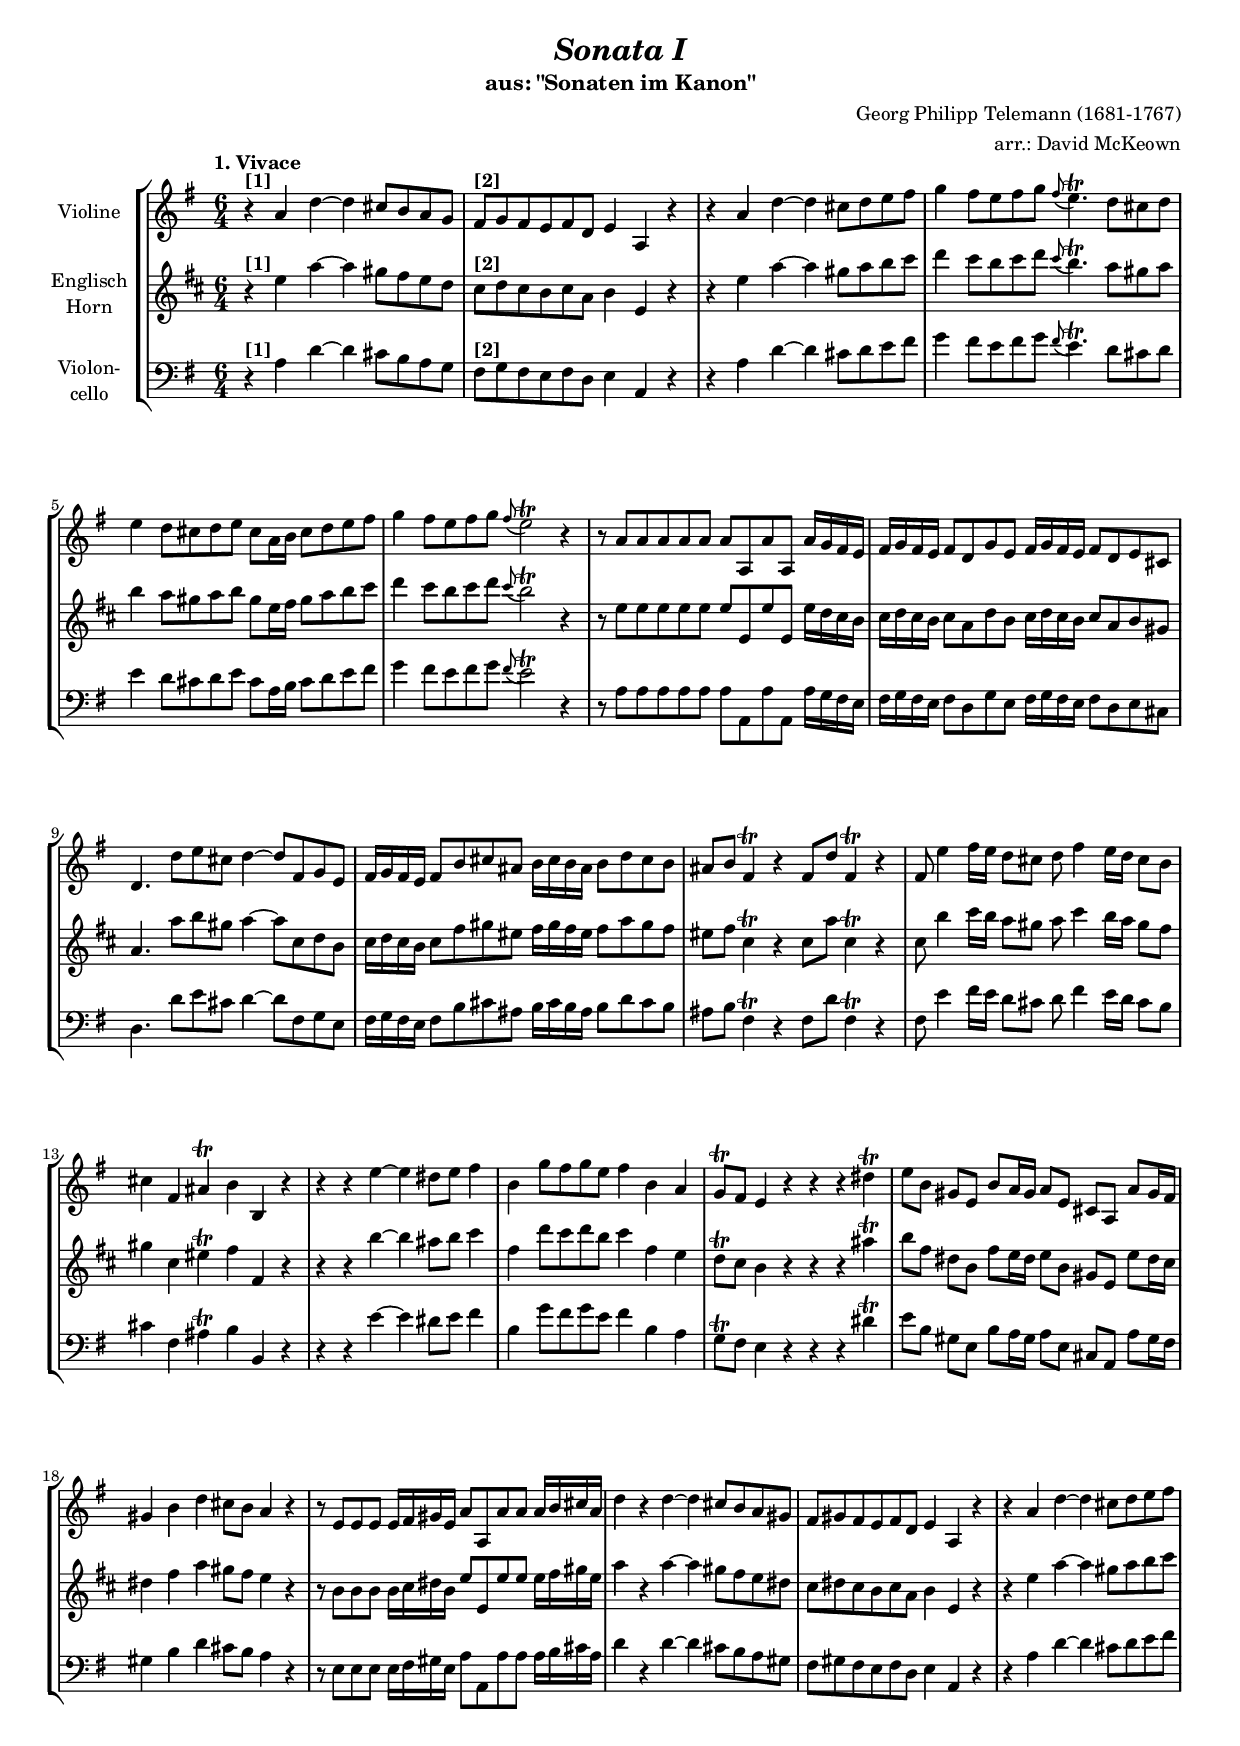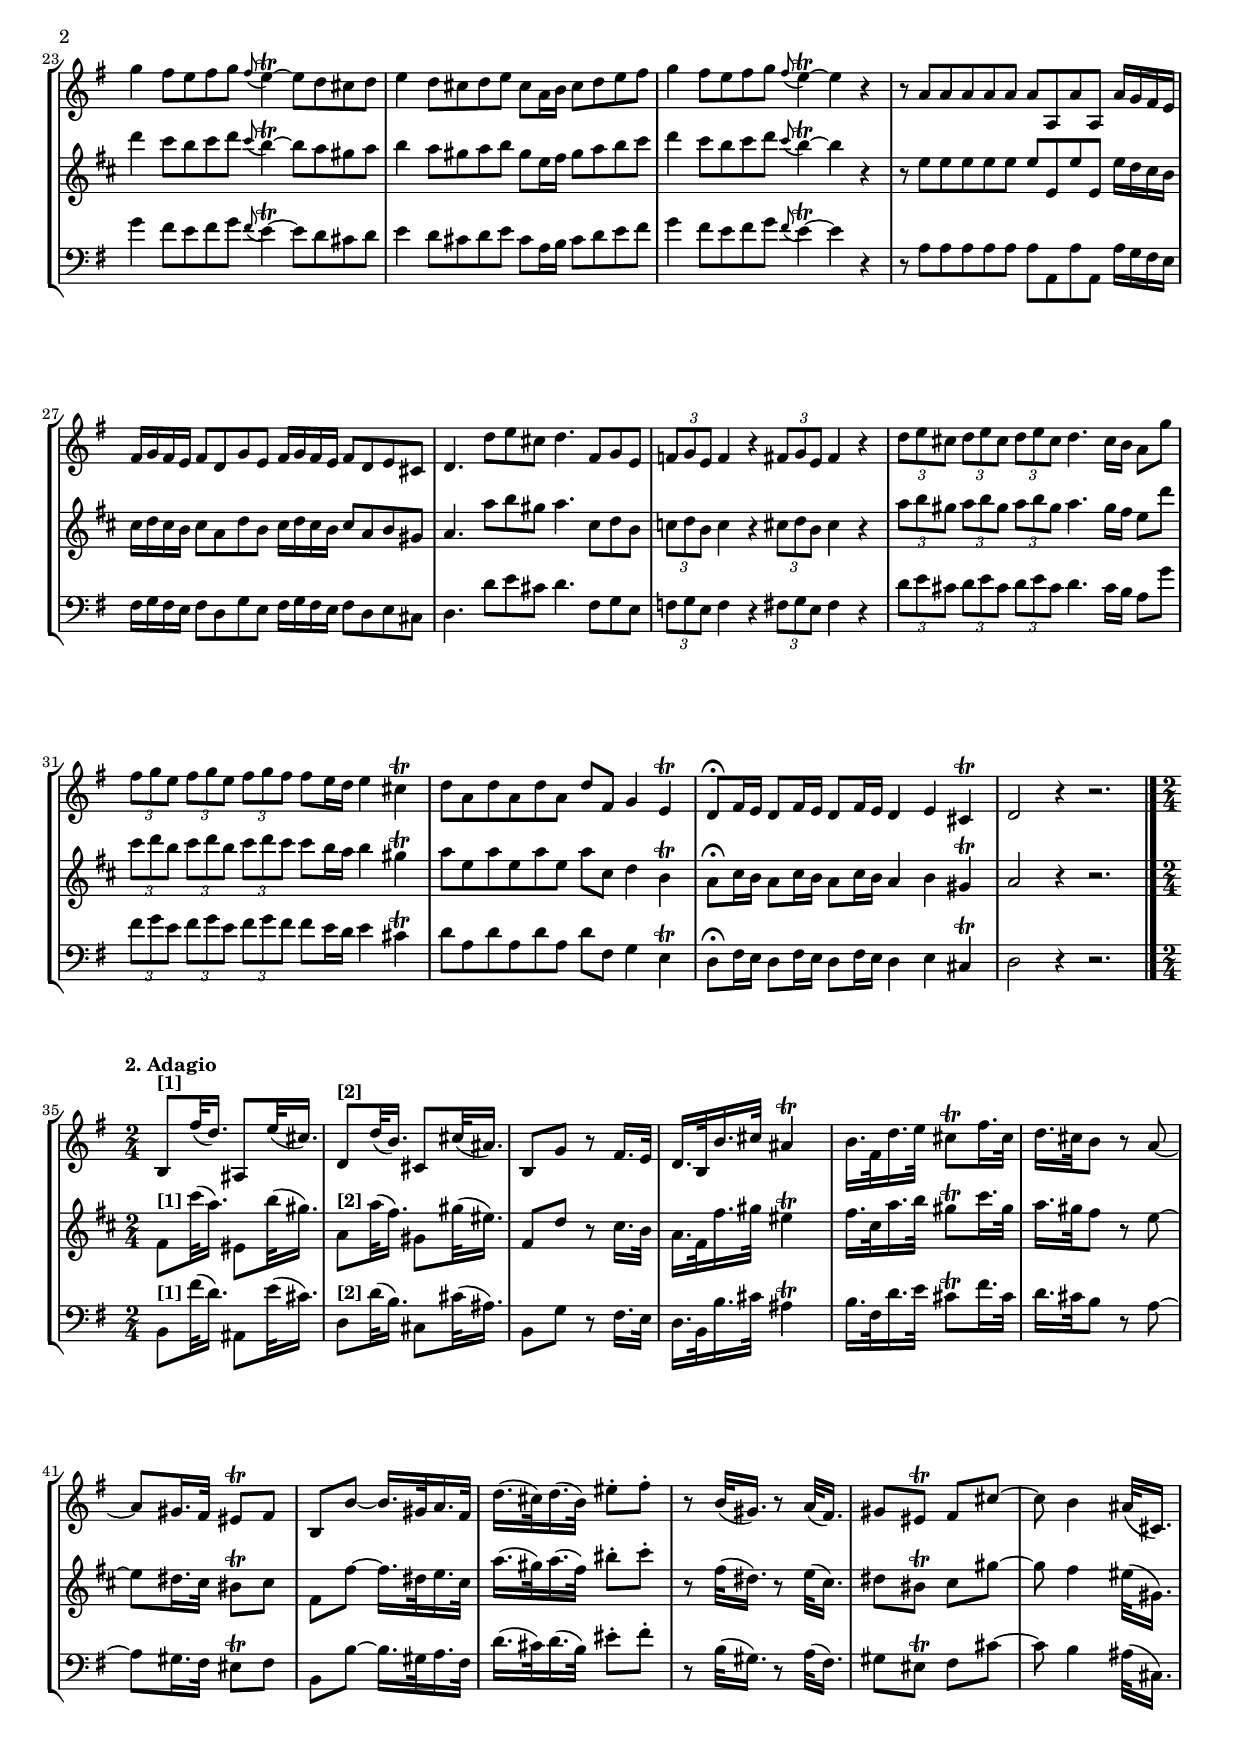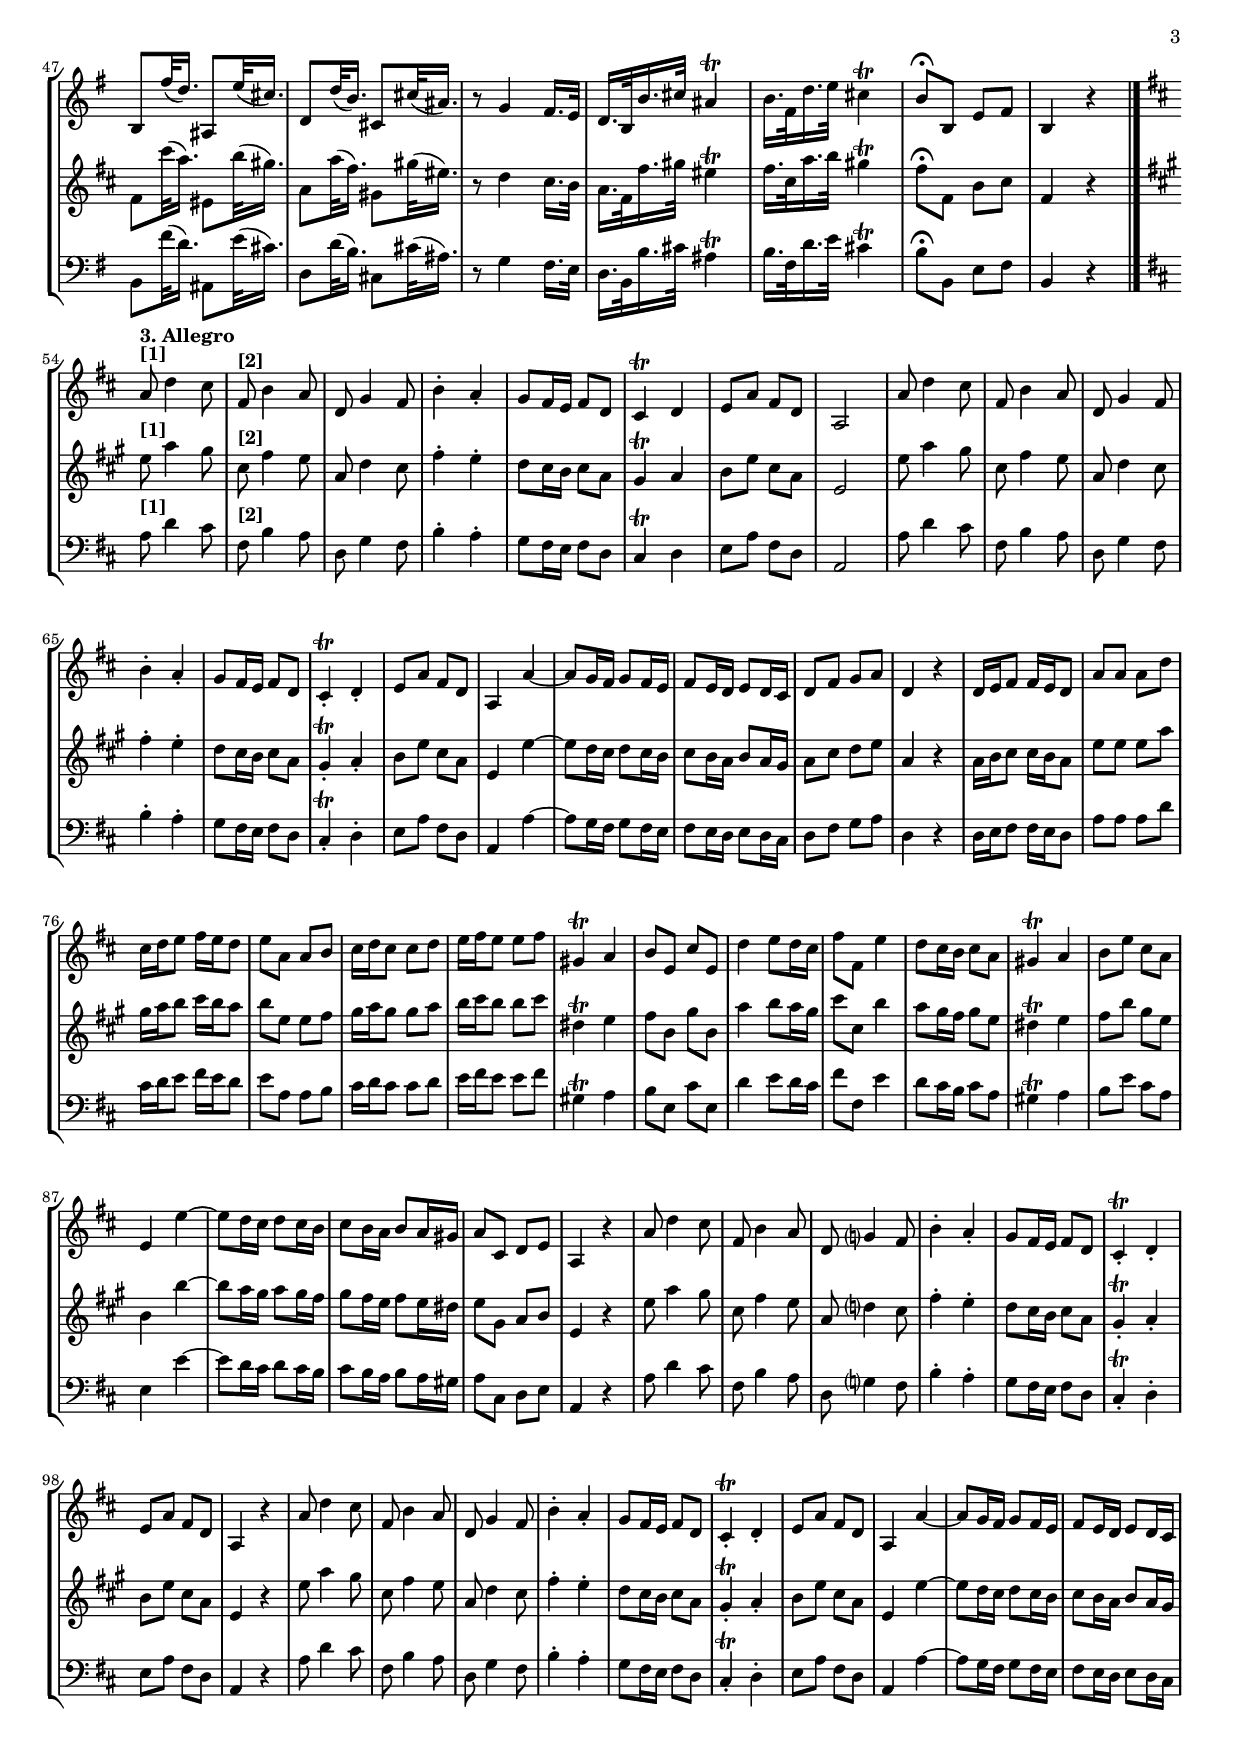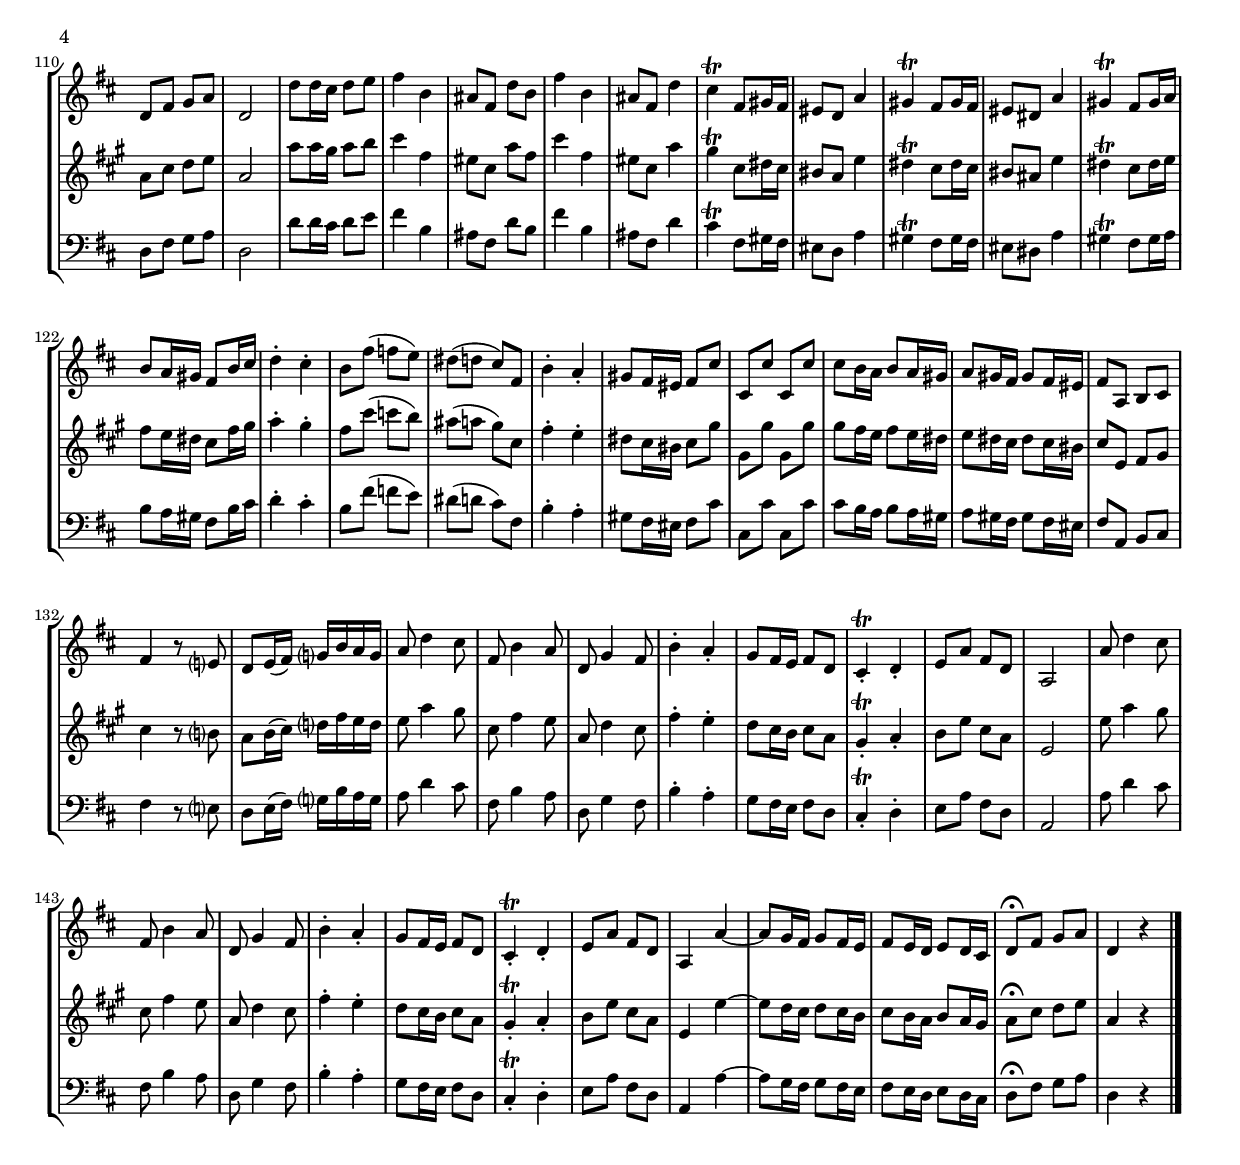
\version "2.14.2"
\include "deutsch.ly"

#(set-global-staff-size 16.7)

\header {
  title     = \markup \bold \italic "Sonata I"
  subtitle  = "aus: \"Sonaten im Kanon\""
  composer  = "Georg Philipp Telemann (1681-1767)"
  arranger  = "arr.: David McKeown"
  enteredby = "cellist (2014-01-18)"
}

voiceconsts = {
 \key c \major
 \numericTimeSignature
 \compressFullBarRests
}

mihi = "clarinet"
milo = "bassoon"

one = \markup \bold "[1]"
two = \markup \bold "[2]"

introa = {        \tempo "1. Vivace"  \time 6/4 }
introb = { \break \tempo "2. Adagio"  \time 2/4 }
introc = { \break \tempo "3. Allegro" \key g \major }

va = \relative c {
  \voiceconsts

  \introa
  r4^\one d g~ g fis8 e d c
  h^\two c h a h g a4 d, r
  r d' g~ g fis8 g a h
  c4 h8 a h c \appoggiatura h a4.\trill g8 fis g

  a4 g8 fis g a fis d16 e fis8 g a h
  c4 h8 a h c \appoggiatura h a2\trill r4
  r8 d, d d d d d d, d' d, d'16 c h a

  h c h a h8 g c a h16 c h a h8 g a fis
  g4. g'8 a fis g4~ g8 h, c a
  h16 c h a h8 e fis dis e16 fis e dis e8 g fis e

  dis e h4\trill r h8 g' h,4\trill r
  h8 a'4 h16 a g8 fis g h4 a16 g fis8 e
  fis4 h, dis\trill e e, r
  r r a'~ a gis8 a h4

  e, c'8 h c a h4 e, d
  c8\trill h a4 r r r gis'\trill
  a8 e cis a e' d16 cis d8 a fis d d' cis16 h
  cis4 e g fis8 e d4 r

  r8 a a a a16 h cis a d8 d, d' d d16 e fis d
  g4 r g~ g fis8 e d cis
  h cis h a h g a4 d, r

  r d' g~ g fis8 g a h
  c4 h8 a h c \appoggiatura h a4~\trill a8 g fis g
  a4 g8 fis g a fis d16 e fis8 g a h
  c4 h8 a h c \appoggiatura h a4~\trill a r

  r8 d, d d d d d d, d' d, d'16 c h a
  h c h a h8 g c a h16 c h a h8 g a fis
  g4. g'8 a fis g4. h,8 c a

  \times 2/3 { b c a } b4 r \times 2/3 { h8 c a } h4 r
  \times 2/3 { g'8 a fis } \times 2/3 { g[ a fis] } \times 2/3 { g a fis } g4. fis16 e d8 c'
  \times 2/3 { h c a } \times 2/3 { h[ c a] } \times 2/3 { h c h } h a16 g a4 fis\trill

  g8 d g d g d g h, c4 a\trill
  g8\fermata h16 a g8 h16 a g8 h16 a g4 a fis\trill
  g2 r4 r2. \bar "|."

  \introb
  e8^\one h''32( g16.) dis,8 a''32( fis16.)
  g,8^\two g'32( e16.) fis,8 fis'32( dis16.)
  e,8 c' r h16. a32
  g16. e32 e'16. fis32 dis4\trill

  e16. h32 g'16. a32 fis8\trill h16. fis32
  g16. fis32 e8 r d~
  d cis16. h32 ais8\trill h
  e, e'~ e16. cis32 d16. h32

  g'16.( fis32) g16.( e32) ais8-. h-.
  r e,32( cis16.) r8 d32( h16.)
  cis8 ais\trill h fis'~
  fis e4 dis32( fis,16.)

  e8 h''32( g16.) dis,8 a''32( fis16.)
  g,8 g'32( e16.) fis,8 fis'32( dis16.)
  r8 c4 h16. a32

  g16. e32 e'16. fis32 dis4\trill
  e16. h32 g'16. a32 fis4\trill
  e8\fermata e, a h
  e,4 r \bar "|."

  \introc
  d'8^\one g4 fis8
  h,^\two e4 d8
  g, c4 h8
  e4-. d-.
  c8 h16 a h8 g
  fis4\trill g
  a8 d h g
  d2

  d'8 g4 fis8
  h, e4 d8
  g, c4 h8
  e4-. d-.
  c8 h16 a h8 g
  fis4-.\trill g-.
  a8 d h g
  d4 d'~

  d8 c16 h c8 h16 a
  h8 a16 g a8 g16 fis
  g8 h c d
  g,4 r
  g16 a h8 h16 a g8
  d' d d g

  fis16 g a8 h16 a g8
  a d, d e
  fis16 g fis8 fis g
  a16 h a8 a h
  cis,4\trill d
  e8 a, fis' a,

  g'4 a8 g16 fis
  h8 h, a'4
  g8 fis16 e fis8 d
  cis4\trill d
  e8 a fis d
  a4 a'~
  a8 g16 fis g8 fis16 e

  fis8 e16 d e8 d16 cis
  d8 fis, g a
  d,4 r
  d'8 g4 fis8
  h, e4 d8
  g, c?4 h8
  e4-. d-.

  c8 h16 a h8 g
  fis4-.\trill g-.
  a8 d h g
  d4 r
  d'8 g4 fis8
  h, e4 d8
  g, c4 h8
  e4-. d-.

  c8 h16 a h8 g
  fis4-.\trill g-.
  a8 d h g
  d4 d'~
  d8 c16 h c8 h16 a
  h8 a16 g a8 g16 fis
  g8 h c d
  g,2

  g'8 g16 fis g8 a
  h4 e,
  dis8 h g' e
  h'4 e,
  dis8 h g'4
  fis\trill h,8 cis16 h
  ais8 g d'4
  cis\trill h8 cis16 h

  ais8 gis d'4
  cis\trill h8 cis16 d
  e8 d16 cis h8 e16 fis
  g4-. fis-.
  e8 h'( b a)
  gis( g fis) h,
  e4-. d-.

  cis8 h16 ais h8 fis'
  fis, fis' fis, fis'
  fis e16 d e8 d16 cis
  d8 cis16 h cis8 h16 ais
  h8 d, e fis

  h4 r8 a?
  g a16( h) c? e d c
  d8 g4 fis8
  h, e4 d8
  g, c4 h8
  e4-. d-.
  c8 h16 a h8 g

  fis4-.\trill g-.
  a8 d h g
  d2
  d'8 g4 fis8
  h, e4 d8
  g, c4 h8
  e4-. d-.
  c8 h16 a h8 g

  fis4-.\trill g-.
  a8 d h g
  d4 d'~
  d8 c16 h c8 h16 a
  h8 a16 g a8 g16 fis
  g8\fermata h c d
  g,4 r \bar "|."
}


music = \new StaffGroup <<
      \new Staff {
	\set Staff.midiInstrument = \mihi
	\set Staff.instrumentName = \markup \center-column { "Violine" }
	\transpose c g' { \clef "treble" \va }
%	\transpose c c' { \clef "treble" \va }
      }

      \new Staff {
	\set Staff.midiInstrument = \mihi
	\set Staff.instrumentName = \markup \center-column { "Englisch" "Horn" }
	\transpose c d'' { \clef "treble" \va }
%	\transpose c g' { \clef "treble" \va }
      }

      \new Staff {
	\set Staff.midiInstrument = \milo
	\set Staff.instrumentName = \markup \center-column { "Violon-" "cello" }
	\transpose c g { \clef "bass" \va }
%	\transpose c c { \clef "bass" \va }
      }
>>

\book {
  \score {
    \music
    \layout {}
  }

%{
  \score {
    \unfoldRepeats \music
    \midi {
      \context {
        \Score
      }
    }
  }
%}
}
